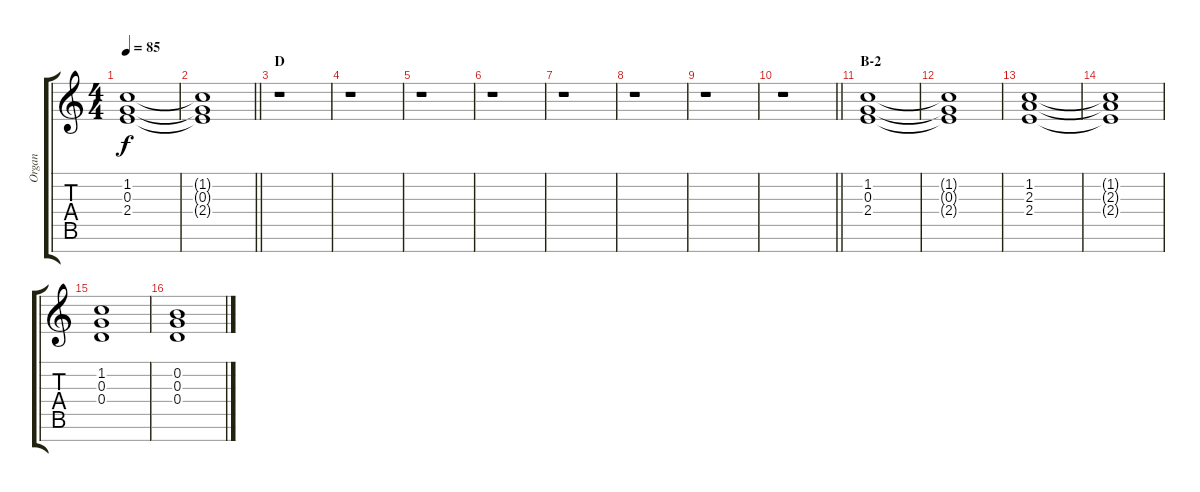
\track ("Organ" "Organ") {instrument drawbarorgan}
\staff {score tabs}
\tuning (E5 B4 G4 D4 A3 E3 B2) {hide}
\ts (4 4)
\tempo 85
\clef g2
\ks c
(1.2 0.3 2.4).1{dy f} |
\barLineRight lightlight
(1.2{t} 0.3{t} 2.4{t}).1 |
\section ("" "D")
r.1 |
r.1 |
r.1 |
r.1 |
r.1 |
r.1 |
r.1 |
\barLineRight lightlight
r.1 |
\section ("" "B-2")
(1.2 0.3 2.4).1 |
(1.2{t} 0.3{t} 2.4{t}).1 |
(1.2 2.3 2.4).1 |
(1.2{t} 2.3{t} 2.4{t}).1 |
(1.2 0.3 0.4).1 |
(0.2 0.3 0.4).1
